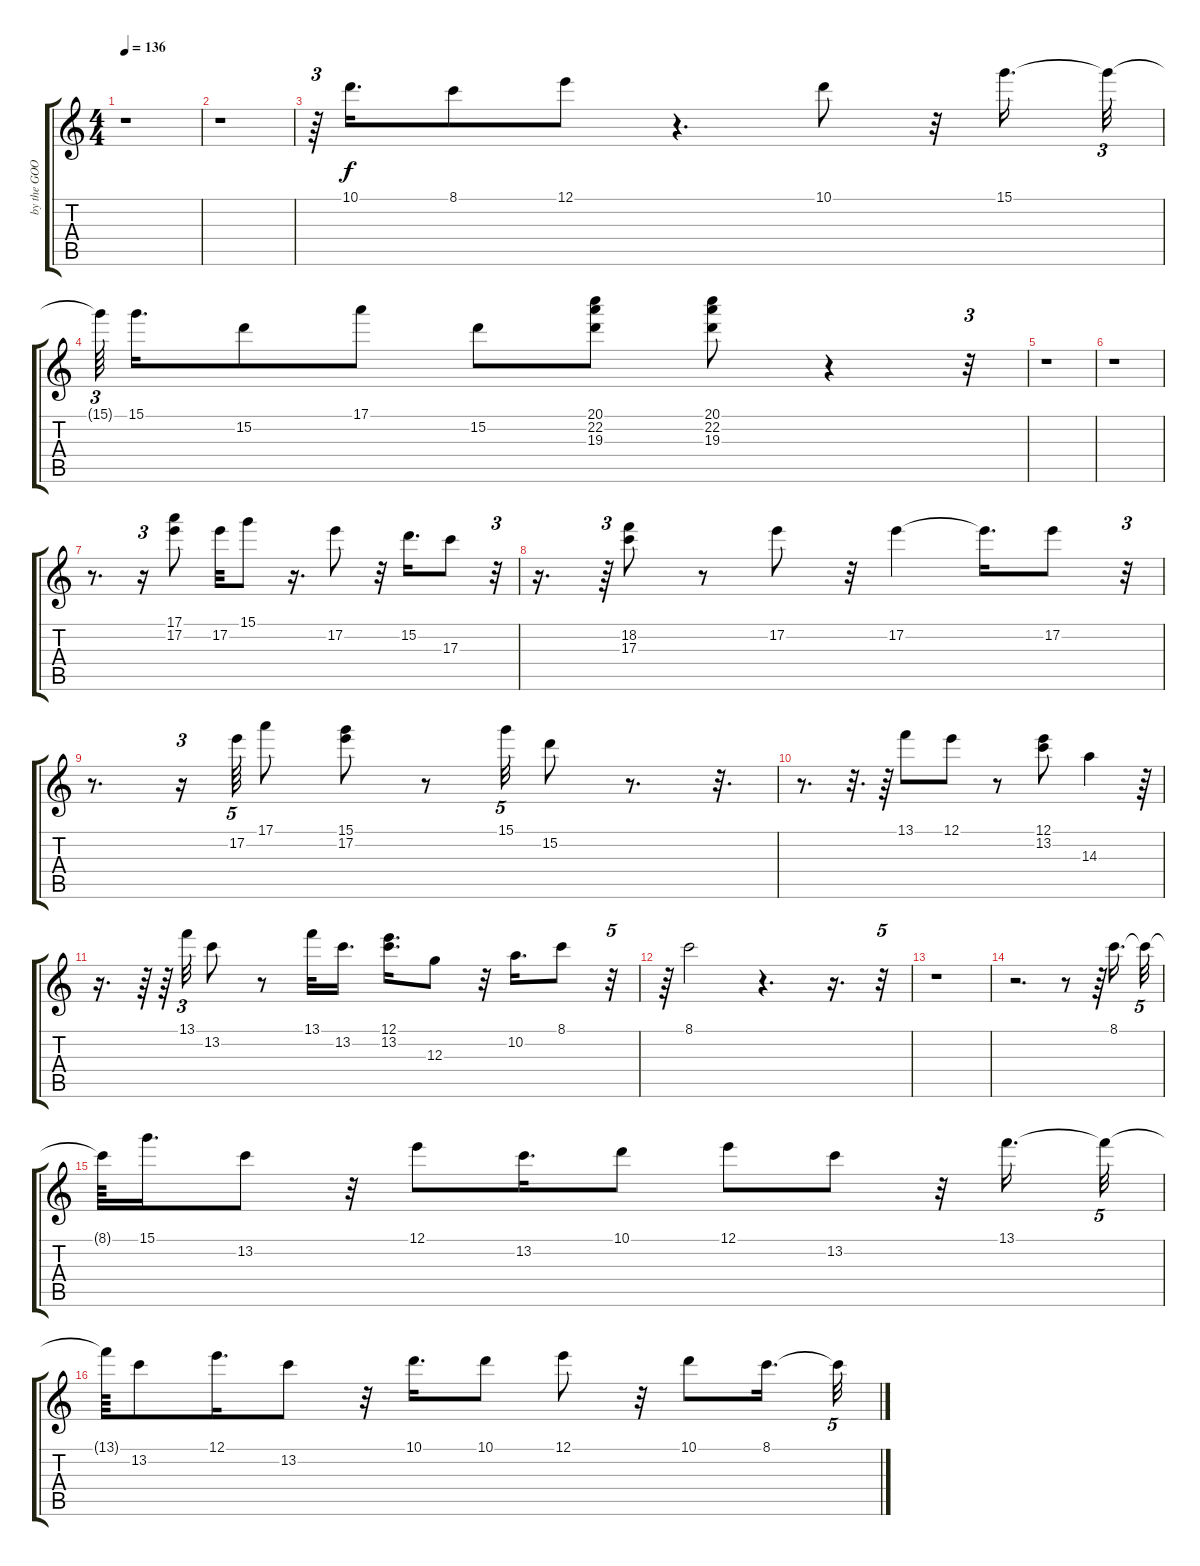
\track ("by the GOO GOO DOLLS" "by the GOO") {instrument distortionguitar}
\staff {score tabs}
\tuning (E4 B3 G3 D3 A2 E2) {hide}
\ts (4 4)
\tempo 136
\clef g2
\ks c
r.1{dy f} |
r.1 |
r.64{tu (3 2)} 10.1.16{d} 8.1.8 12.1.8 r.4{d} 10.1.8 r.32 15.1.16{d} 15.1{t}.32{tu (3 2)} |
15.1{t}.64{tu (3 2)} 15.1.16{d} 15.2.8 17.1.8 15.2.8 (20.1 22.2 19.3).8 (20.1 22.2 19.3).8 r.4 r.32{tu (3 2)} |
r.1 |
r.1 |
r.8{d} r.16{tu (3 2)} (17.1 17.2).8 17.2.32 15.1.8 r.16{d} 17.2.8 r.32 15.2.16{d} 17.3.8 r.32{tu (3 2)} |
r.16{d} r.64{tu (3 2)} (18.2 17.3).8 r.8 17.2.8 r.32 17.2.4 17.2{t}.16{d} 17.2.8 r.32{tu (3 2)} |
r.8{d} r.16{tu (3 2)} 17.2.64{tu (5 4)} 17.1.8 (15.1 17.2).8 r.8 15.1.32{tu (5 4)} 15.2.8 r.8{d} r.32{d} |
r.8{d} r.32{d} r.64 13.1.8 12.1.8 r.8 (12.1 13.2).8 14.3.4 r.64 |
r.16{d} r.64 r.64 13.1.32{tu (3 2)} 13.2.8 r.8 13.1.32 13.2.16{d} (12.1 13.2).16{d} 12.3.8 r.32 10.2.16{d} 8.1.8 r.32{tu (5 4)} |
r.64 8.1.2 r.4{d} r.16{d} r.32{tu (5 4)} |
r.1 |
r.2{d} r.8 r.64 8.1.16{d} 8.1{t}.32{tu (5 4)} |
8.1{t}.64 15.1.16{d} 13.2.8 r.32 12.1.8 13.2.16{d} 10.1.8 12.1.8 13.2.8 r.32 13.1.16{d} 13.1{t}.32{tu (5 4)} |
13.1{t}.64 13.2.8 12.1.16{d} 13.2.8 r.32 10.1.16{d} 10.1.8 12.1.8 r.32 10.1.8 8.1.16{d} 8.1{t}.32{tu (5 4)}
